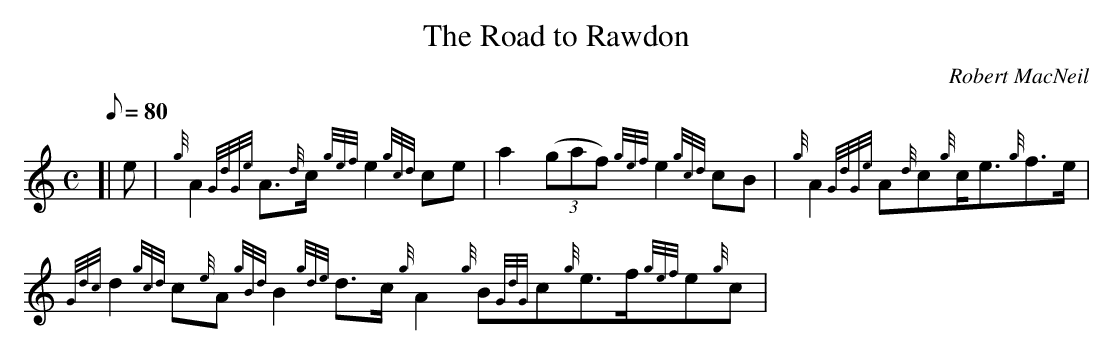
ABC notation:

X:1
T:The Road to Rawdon
M:C
L:1/8
Q:80
C:Robert MacNeil
K:HP
[| e|
{g}A2{GdGe}A3/2{d}c/2{gef}e2{gcd}ce|
a2((3gaf){gef}e2{gcd}cB|
{g}A2{GdGe}A{d}c{g}c/2e3/2{g}f3/2e/2|  !
{Gdc}d2{gcd}c{e}A{gBd}B2{gde}d3/2c/2{g}A2{g}B{GdG}c{g}e3/2f/2{gef}e{g}c|
